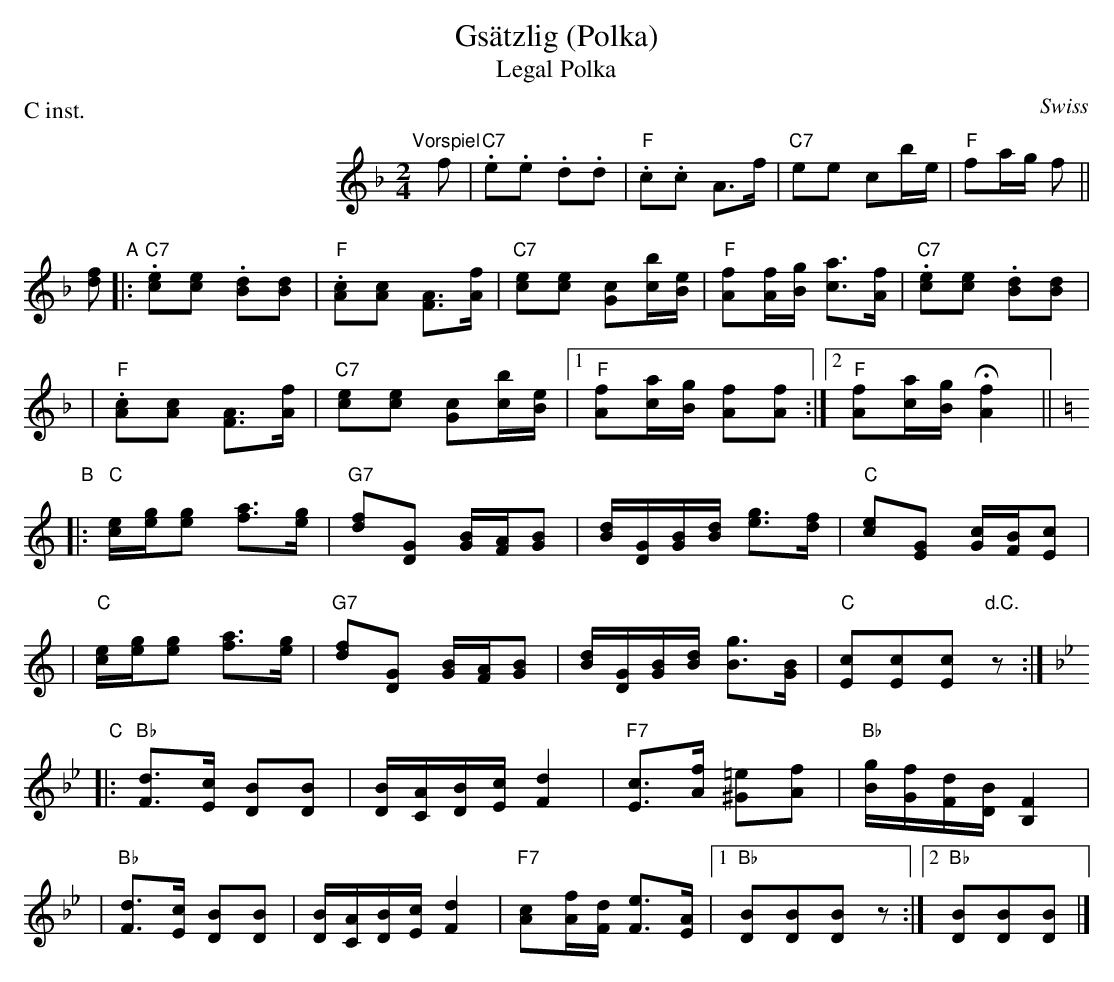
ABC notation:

X:1
T: Gs\"atzlig (Polka)
T: Legal Polka
P: C inst.
O: Swiss
M: 2/4
L: 1/16
K: F
"Vorspiel"[|]\
f2 \
| "C7".e2.e2 .d2.d2 \
| "F".c2.c2 A3f \
| "C7"e2e2 c2be \
| "F"f2ag f2 ||
[f2d2] "A"\
|: "C7".[e2c2][e2c2] .[d2B2][d2B2] \
| "F".[c2A2][c2A2] [A3F3][fA] \
| "C7"[e2c2][e2c2] [c2G2][bc][eB] \
| "F"[f2A2][fA][gB] [a3c3][fA] \
|  "C7".[e2c2][e2c2] .[d2B2][d2B2] |
| "F".[c2A2][c2A2] [A3F3][fA] \
| "C7"[e2c2][e2c2] [c2G2][bc][eB] \
|1"F"[f2A2][ac][gB] [f2A2][f2A2] \
:|2 "F"[f2A2][ac][gB] H[f4A4] ||
K: C
"B"
|: "C"[ec][ge][g2e2] [a3f3][ge] \
| "G7"[f2d2][G2D2] [BG][AF][B2G2] \
| [dB][GD][BG][dB] [g3e3][fd] \
| "C"[e2c2][G2E2] [cG][BF][c2E2] |
|  "C"[ec][ge][g2e2] [a3f3][ge] \
| "G7"[f2d2][G2D2] [BG][AF][B2G2] \
| [dB][GD][BG][dB] [g3B3][BG] \
| "C"[c2E2][c2E2][c2E2] "d.C."z2 :|
K:Bb
"C"
|: "Bb"[d3F3][cE] [B2D2][B2D2] \
| [BD][AC][BD][cE] [d4F4] \
| "F7"[c3E3][fA] [=e2^G2][f2A2] \
| "Bb"[gB][fG][dF][BD] [F4B,4] |
|  "Bb"[d3F3][cE] [B2D2][B2D2] \
| [BD][AC][BD][cE] [d4F4] \
| "F7"[c2A2][fA][dF] [e3F3][AE] \
|1 "Bb"[B2D2][B2D2][B2D2] z2 \
:|2 "Bb"[B2D2][B2D2][B2D2] |]
